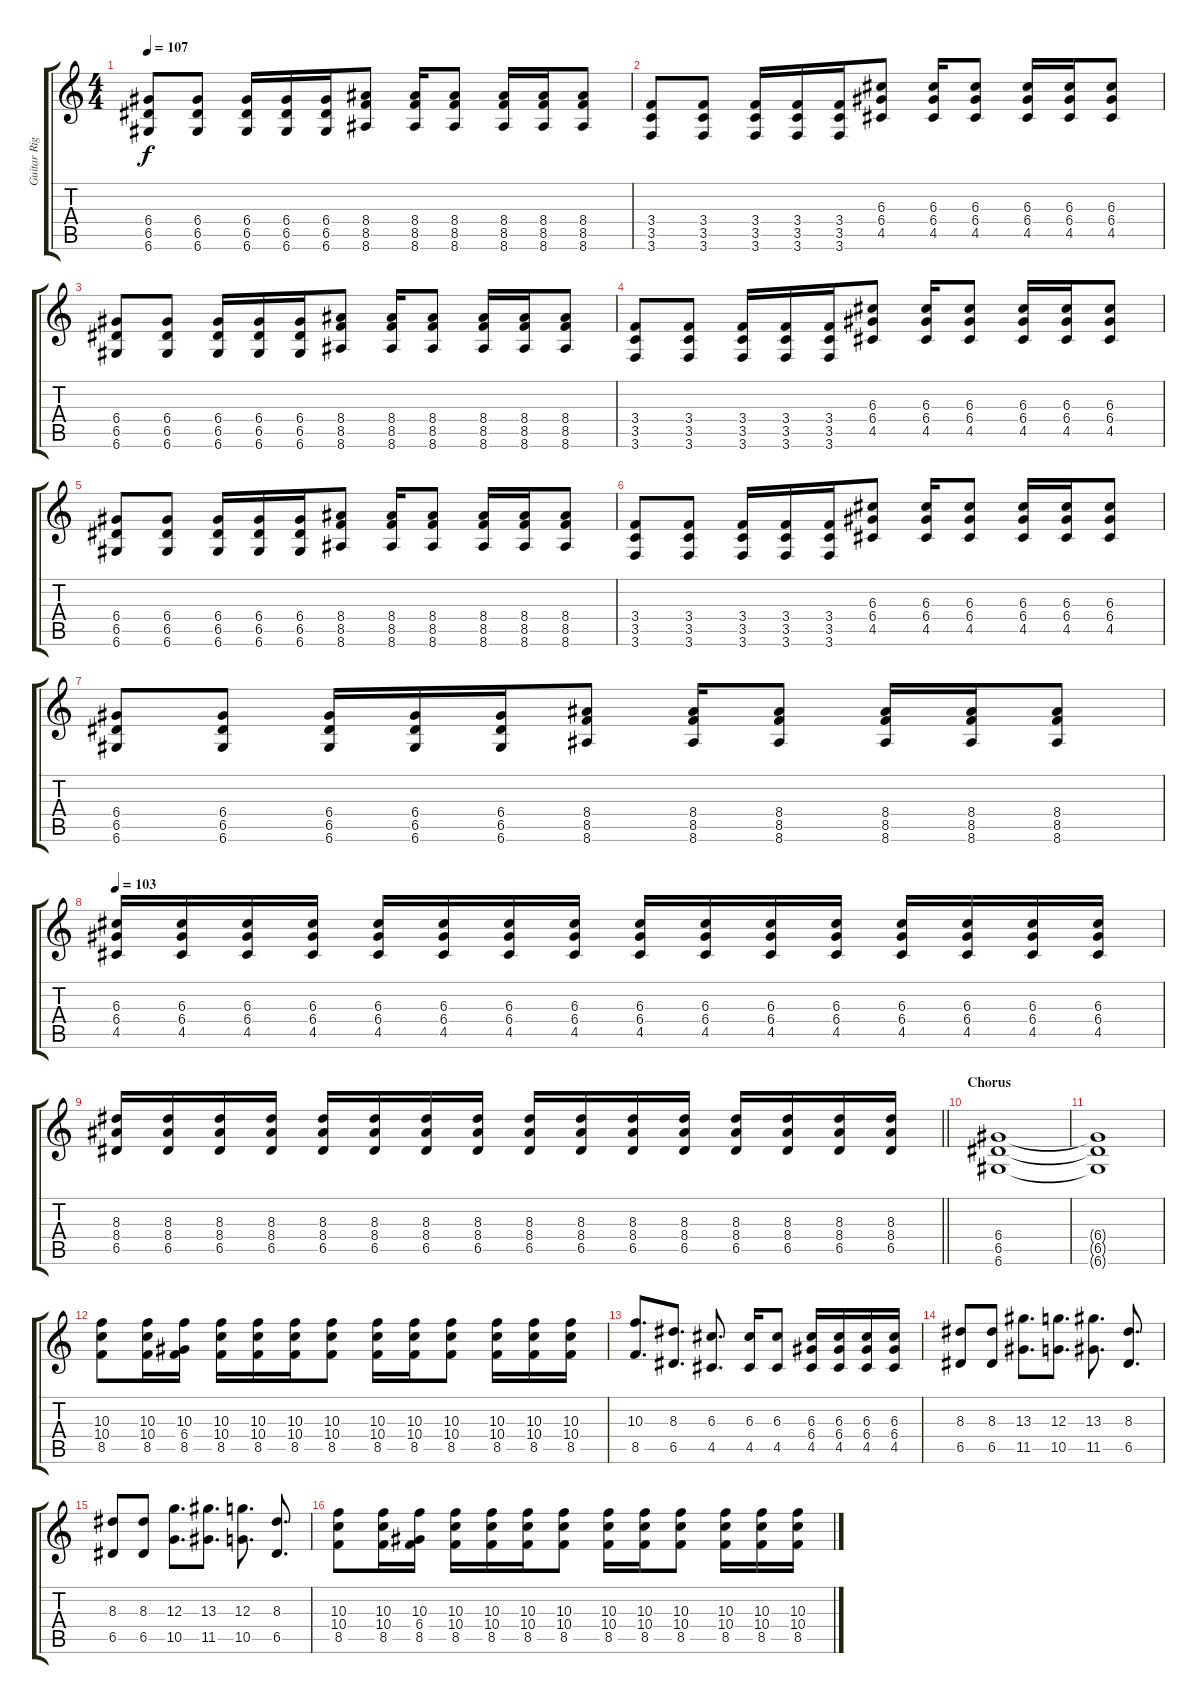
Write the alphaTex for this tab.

\track ("Guitar Right" "Guitar Rig") {instrument distortionguitar}
\staff {score tabs}
\tuning (E4 B3 G3 D3 A2 D2) {hide}
\ts (4 4)
\tempo 107
\clef g2
\ks c
(6.4 6.5 6.6).8{dy f} (6.4 6.5 6.6).8 (6.4 6.5 6.6).16 (6.4 6.5 6.6).16 (6.4 6.5 6.6).16 (8.4 8.5 8.6).8 (8.4 8.5 8.6).16 (8.4 8.5 8.6).8 (8.4 8.5 8.6).16 (8.4 8.5 8.6).16 (8.4 8.5 8.6).8 |
(3.4 3.5 3.6).8 (3.4 3.5 3.6).8 (3.4 3.5 3.6).16 (3.4 3.5 3.6).16 (3.4 3.5 3.6).16 (6.3 6.4 4.5).8 (6.3 6.4 4.5).16 (6.3 6.4 4.5).8 (6.3 6.4 4.5).16 (6.3 6.4 4.5).16 (6.3 6.4 4.5).8 |
(6.4 6.5 6.6).8 (6.4 6.5 6.6).8 (6.4 6.5 6.6).16 (6.4 6.5 6.6).16 (6.4 6.5 6.6).16 (8.4 8.5 8.6).8 (8.4 8.5 8.6).16 (8.4 8.5 8.6).8 (8.4 8.5 8.6).16 (8.4 8.5 8.6).16 (8.4 8.5 8.6).8 |
(3.4 3.5 3.6).8 (3.4 3.5 3.6).8 (3.4 3.5 3.6).16 (3.4 3.5 3.6).16 (3.4 3.5 3.6).16 (6.3 6.4 4.5).8 (6.3 6.4 4.5).16 (6.3 6.4 4.5).8 (6.3 6.4 4.5).16 (6.3 6.4 4.5).16 (6.3 6.4 4.5).8 |
(6.4 6.5 6.6).8 (6.4 6.5 6.6).8 (6.4 6.5 6.6).16 (6.4 6.5 6.6).16 (6.4 6.5 6.6).16 (8.4 8.5 8.6).8 (8.4 8.5 8.6).16 (8.4 8.5 8.6).8 (8.4 8.5 8.6).16 (8.4 8.5 8.6).16 (8.4 8.5 8.6).8 |
(3.4 3.5 3.6).8 (3.4 3.5 3.6).8 (3.4 3.5 3.6).16 (3.4 3.5 3.6).16 (3.4 3.5 3.6).16 (6.3 6.4 4.5).8 (6.3 6.4 4.5).16 (6.3 6.4 4.5).8 (6.3 6.4 4.5).16 (6.3 6.4 4.5).16 (6.3 6.4 4.5).8 |
(6.4 6.5 6.6).8 (6.4 6.5 6.6).8 (6.4 6.5 6.6).16 (6.4 6.5 6.6).16 (6.4 6.5 6.6).16 (8.4 8.5 8.6).8 (8.4 8.5 8.6).16 (8.4 8.5 8.6).8 (8.4 8.5 8.6).16 (8.4 8.5 8.6).16 (8.4 8.5 8.6).8 |
\tempo 103
(6.3 6.4 4.5).16 (6.3 6.4 4.5).16 (6.3 6.4 4.5).16 (6.3 6.4 4.5).16 (6.3 6.4 4.5).16 (6.3 6.4 4.5).16 (6.3 6.4 4.5).16 (6.3 6.4 4.5).16 (6.3 6.4 4.5).16 (6.3 6.4 4.5).16 (6.3 6.4 4.5).16 (6.3 6.4 4.5).16 (6.3 6.4 4.5).16 (6.3 6.4 4.5).16 (6.3 6.4 4.5).16 (6.3 6.4 4.5).16 |
\barLineRight lightlight
(8.3 8.4 6.5).16 (8.3 8.4 6.5).16 (8.3 8.4 6.5).16 (8.3 8.4 6.5).16 (8.3 8.4 6.5).16 (8.3 8.4 6.5).16 (8.3 8.4 6.5).16 (8.3 8.4 6.5).16 (8.3 8.4 6.5).16 (8.3 8.4 6.5).16 (8.3 8.4 6.5).16 (8.3 8.4 6.5).16 (8.3 8.4 6.5).16 (8.3 8.4 6.5).16 (8.3 8.4 6.5).16 (8.3 8.4 6.5).16 |
\section ("" "Chorus")
(6.4 6.5 6.6).1 |
(6.4{t} 6.5{t} 6.6{t}).1 |
(10.3 10.4 8.5).8 (10.3 10.4 8.5).16 (10.3 6.4 8.5).16 (10.3 10.4 8.5).16 (10.3 10.4 8.5).16 (10.3 10.4 8.5).16 (10.3 10.4 8.5).8 (10.3 10.4 8.5).16 (10.3 10.4 8.5).16 (10.3 10.4 8.5).8 (10.3 10.4 8.5).16 (10.3 10.4 8.5).16 (10.3 10.4 8.5).16 |
(10.3 8.5).8{d} (8.3 6.5).8{d} (6.3 4.5).8{d} (6.3 4.5).16 (6.3 4.5).8 (6.3 6.4 4.5).16 (6.3 6.4 4.5).16 (6.3 6.4 4.5).16 (6.3 6.4 4.5).16 |
(8.3 6.5).8{volume 16} (8.3 6.5).8 (13.3 11.5).8{d} (12.3 10.5).8{d} (13.3 11.5).8{d} (8.3 6.5).8{d} |
(8.3 6.5).8 (8.3 6.5).8 (12.3 10.5).8{d} (13.3 11.5).8{d} (12.3 10.5).8{d} (8.3 6.5).8{d} |
(10.3 10.4 8.5).8 (10.3 10.4 8.5).16 (10.3 6.4 8.5).16 (10.3 10.4 8.5).16 (10.3 10.4 8.5).16 (10.3 10.4 8.5).16 (10.3 10.4 8.5).8 (10.3 10.4 8.5).16 (10.3 10.4 8.5).16 (10.3 10.4 8.5).8 (10.3 10.4 8.5).16 (10.3 10.4 8.5).16 (10.3 10.4 8.5).16
